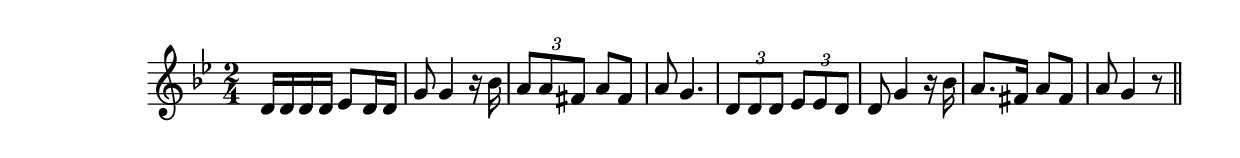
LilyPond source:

\version "2.19.49"
%{\header {
  title = "Los Ojos Mexicanos (Mexico)"
  composer = "anonymous"
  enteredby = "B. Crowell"
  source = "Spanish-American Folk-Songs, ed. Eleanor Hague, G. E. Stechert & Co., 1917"
}%}
\score{{\key g \minor
\time 2/4
%{\tempo 4=130
%}\relative d' {
 d16 d d d es8 d16 d | g8 g4 r16 bes16 | \tuplet 3/2 {a8 a fis} a8 fis | a8 g4. |
 \tuplet 3/2 {d8 d d} \tuplet 3/2 {es es d} | d8 g4 r16 bes16 | a8. fis16 a8 fis | a8 g4 r8 \bar "||"
}

}}